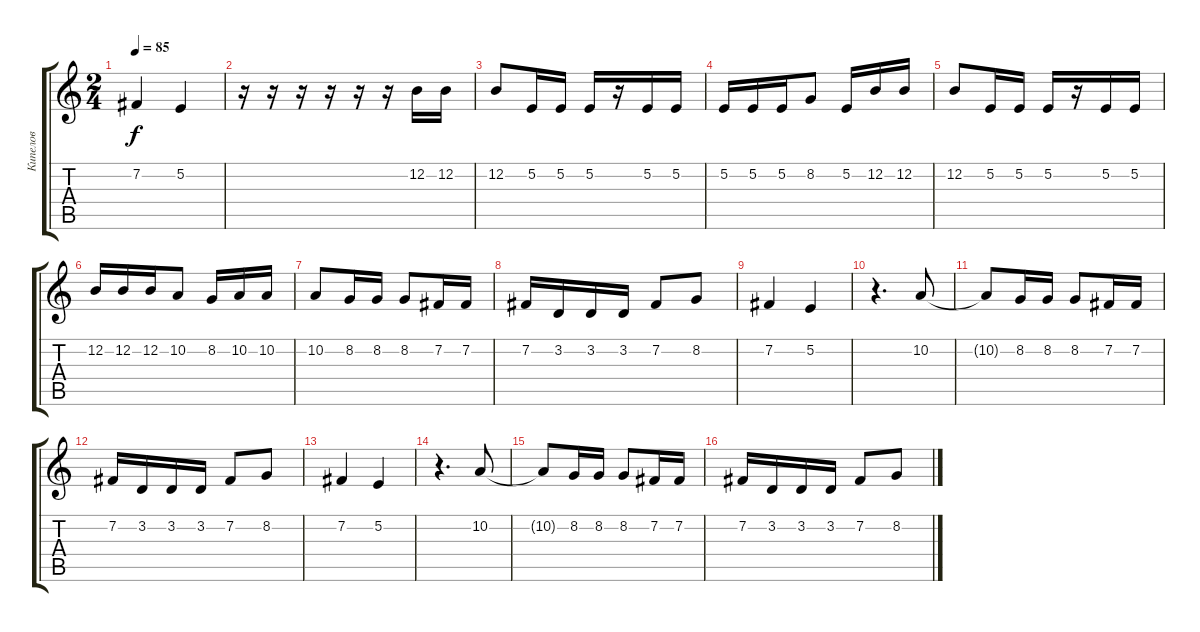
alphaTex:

\track ("Кипелов" "Кипелов") {instrument bassoon}
\staff {score tabs}
\tuning (E4 B3 G3 D3 A2 E2) {hide}
\ts (2 4)
\tempo 85
\clef g2
\ks c
7.2.4{dy f} 5.2.4 |
r.16 r.16 r.16 r.16 r.16 r.16 12.2.16 12.2.16 |
12.2.8 5.2.16 5.2.16 5.2.16 r.16 5.2.16 5.2.16 |
5.2.16 5.2.16 5.2.16 8.2.8 5.2.16 12.2.16 12.2.16 |
12.2.8 5.2.16 5.2.16 5.2.16 r.16 5.2.16 5.2.16 |
12.2.16 12.2.16 12.2.16 10.2.8 8.2.16 10.2.16 10.2.16 |
10.2.8 8.2.16 8.2.16 8.2.8 7.2.16 7.2.16 |
7.2.16 3.2.16 3.2.16 3.2.16 7.2.8 8.2.8 |
7.2.4 5.2.4 |
r.4{d} 10.2.8 |
10.2{t}.8 8.2.16 8.2.16 8.2.8 7.2.16 7.2.16 |
7.2.16 3.2.16 3.2.16 3.2.16 7.2.8 8.2.8 |
7.2.4 5.2.4 |
r.4{d} 10.2.8 |
10.2{t}.8 8.2.16 8.2.16 8.2.8 7.2.16 7.2.16 |
7.2.16 3.2.16 3.2.16 3.2.16 7.2.8 8.2.8
